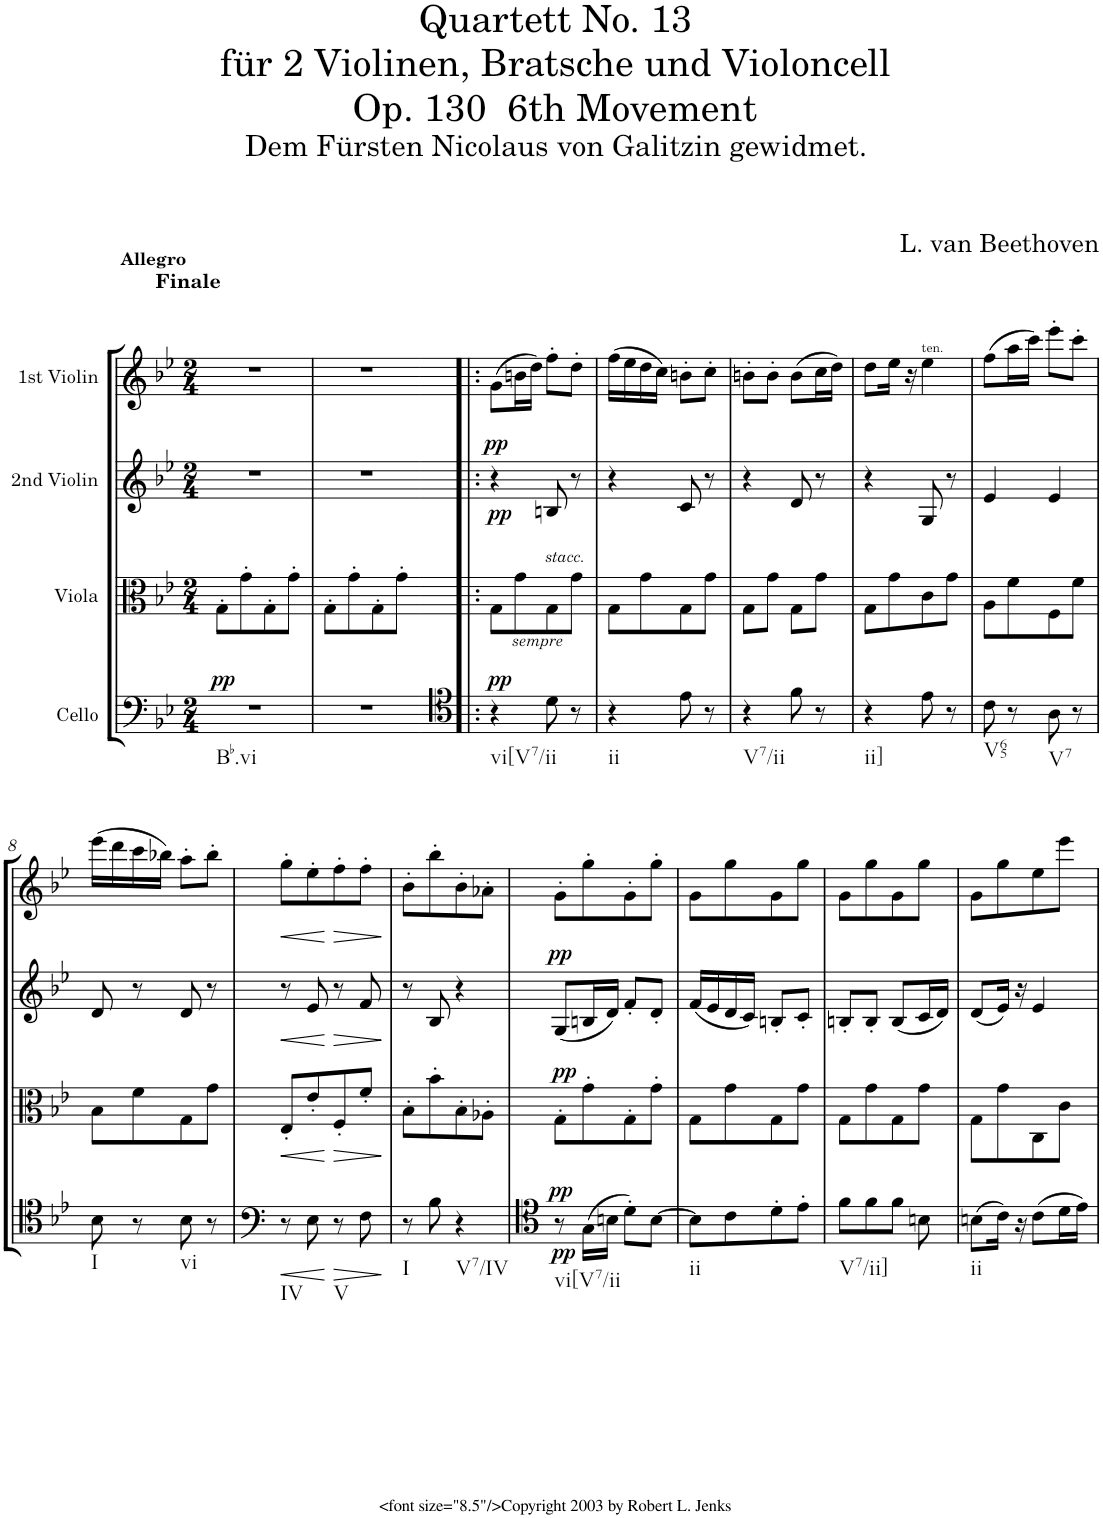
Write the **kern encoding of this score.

**kern	**dynam	**kern	**dynam	**kern	**dynam	**kern	**dynam
*part4	*part4	*part3	*part3	*part2	*part2	*part1	*part1
*staff4	*staff4	*staff3	*staff3	*staff2	*staff2	*staff1	*staff1
*I"Cello	*	*I"Viola	*	*I"2nd Violin	*	*I"1st Violin	*
*	*	*I'Vla	*	*I'Vln	*	*I'Vln	*
*clefF4	*	*clefC3	*	*clefG2	*	*clefG2	*
*k[b-e-]	*	*k[b-e-]	*	*k[b-e-]	*	*k[b-e-]	*
*B-:	*	*B-:	*	*B-:	*	*B-:	*
*M2/4	*	*M2/4	*	*M2/4	*	*M2/4	*
=1	=1	=1	=1	=1	=1	=1	=1
!	!	!	!	!	!	!LO:TX:a:B:t=Allegro	!
!	!	!	!	!	!	!LO:TX:a:B:t=Finale	!
!LO:TX:b:t=Bb.vi	!	!	!	!	!	!	!
!	!LO:DY:a	!	!	!	!	!	!
2r	pp	8G'\L	.	2r	.	2r	.
.	.	8g'\	.	.	.	.	.
.	.	8G'\	.	.	.	.	.
.	.	8g'\J	.	.	.	.	.
=2	=2	=2	=2	=2	=2	=2	=2
2r	.	8G'\L	.	2r	.	2r	.
.	.	8g'\	.	.	.	.	.
.	.	8G'\	.	.	.	.	.
.	.	8g'\J	.	.	.	.	.
=3!|:	=3!|:	=3!|:	=3!|:	=3!|:	=3!|:	=3!|:	=3!|:
!	!	!LO:TX:b:i:t=sempre	!	!	!	!	!
!LO:TX:b:t=vi[V7/ii	!	!	!	!	!	!	!
!	!LO:DY:a	!	!	!	!LO:DY:b	!	!
!	!	!	!	!	!LO:DY:n=1:a	!	!
4r	pp	8G\L	.	4r	pp pp	(8g\L	.
.	.	8g\	.	.	.	16bn\L	.
.	.	.	.	.	.	16dd\JJ)	.
!	!	!LO:TX:a:i:t=stacc.	!	!	!	!	!
8d\	.	8G\	.	8Bn/	.	8ff'\L	.
8r	.	8g\J	.	8r	.	8dd'\J	.
=4	=4	=4	=4	=4	=4	=4	=4
!LO:TX:b:t=ii	!	!	!	!	!	!	!
4r	.	8G\L	.	4r	.	(16ff\LL	.
.	.	.	.	.	.	16ee-\	.
.	.	8g\	.	.	.	16dd\	.
.	.	.	.	.	.	16cc\JJ)	.
8e-\	.	8G\	.	8c/	.	8bn'\L	.
8r	.	8g\J	.	8r	.	8cc'\J	.
=5	=5	=5	=5	=5	=5	=5	=5
!LO:TX:b:t=V7/ii	!	!	!	!	!	!	!
4r	.	8G\L	.	4r	.	8bn'\L	.
.	.	8g\J	.	.	.	8b'\J	.
8f\	.	8G\L	.	8d/	.	(8b\L	.
8r	.	8g\J	.	8r	.	16cc\L	.
.	.	.	.	.	.	16dd\JJ)	.
=6	=6	=6	=6	=6	=6	=6	=6
!LO:TX:b:t=ii]	!	!	!	!	!	!	!
4r	.	8G\L	.	4r	.	8dd\L	.
.	.	8g\	.	.	.	16ee-\Jk	.
.	.	.	.	.	.	16r	.
!	!	!	!	!	!	!LO:TX:a:t=ten.	!
8e-\	.	8c\	.	8G/	.	4ee-\	.
8r	.	8g\J	.	8r	.	.	.
=7	=7	=7	=7	=7	=7	=7	=7
!LO:TX:b:t=V65	!	!	!	!	!	!	!
8c\	.	8A\L	.	4e-/	.	(8ff\L	.
8r	.	8f\	.	.	.	16aa\L	.
.	.	.	.	.	.	16ccc\JJ)	.
!LO:TX:b:t=V7	!	!	!	!	!	!	!
8A\	.	8F\	.	4e-/	.	8eee-'\L	.
8r	.	8f\J	.	.	.	8ccc'\J	.
!!LO:LB:g=z
=8	=8	=8	=8	=8	=8	=8	=8
!LO:TX:b:t=I	!	!	!	!	!	!	!
8B-\	.	8B-\L	.	8d/	.	(16eee-\LL	.
.	.	.	.	.	.	16ddd\	.
8r	.	8f\	.	8r	.	16ccc\	.
.	.	.	.	.	.	16bb-X\JJ)	.
!LO:TX:b:t=vi	!	!	!	!	!	!	!
8B-\	.	8G\	.	8d/	.	8aa'\L	.
8r	.	8g\J	.	8r	.	8bb-'\J	.
=9	=9	=9	=9	=9	=9	=9	=9
!LO:TX:b:t=IV	!	!	!	!	!	!	!
!	!LO:HP:b	!	!LO:HP:b	!	!LO:HP:b	!	!LO:HP:b
8r	<	8E-'/L	<	8r	<	8gg'\L	<
8E-\	.	8e-'/	.	8e-/	.	8ee-'\	.
!LO:TX:b:t=V	!	!	!	!	!	!	!
!	!LO:HP:n=1:b	!	!LO:HP:n=1:b	!	!LO:HP:n=1:b	!	!LO:HP:n=1:b
8r	[ >	8F'/	[ >	8r	[ >	8ff'\	[ >
8F\	.	8f'/J	.	8f/	.	8ff'\J	.
.	]	.	]	.	]	.	]
=10	=10	=10	=10	=10	=10	=10	=10
!LO:TX:b:t=I	!	!	!	!	!	!	!
8r	.	8B-'\L	.	8r	.	8b-'\L	.
8B-\	.	8b-'\	.	8B-/	.	8bb-'\	.
!LO:TX:b:t=V7/IV	!	!	!	!	!	!	!
4r	.	8B-'\	.	4r	.	8b-'\	.
.	.	8A-X'\J	.	.	.	8a-X'\J	.
=11	=11	=11	=11	=11	=11	=11	=11
!LO:TX:b:t=vi[V7/ii	!	!	!	!	!	!	!
!	!LO:DY:b	!	!	!	!	!	!
!	!LO:DY:n=1:a	!	!LO:DY:a	!	!LO:DY:a	!	!
8r	pp pp	8G'\L	pp	(8G/L	pp	8g'\L	.
(16G\LL	.	8g'\	.	16Bn/L	.	8gg'\	.
16Bn\JJ	.	.	.	16d/JJ)	.	.	.
8d'\L)	.	8G'\	.	8f'/L	.	8g'\	.
[8B\J	.	8g'\J	.	8d'/J	.	8gg'\J	.
=12	=12	=12	=12	=12	=12	=12	=12
!LO:TX:b:t=ii	!	!	!	!	!	!	!
8B\L]	.	8G\L	.	(16f/LL	.	8g\L	.
.	.	.	.	16e-/	.	.	.
8c\	.	8g\	.	16d/	.	8gg\	.
.	.	.	.	16c/JJ)	.	.	.
8d'\	.	8G\	.	8Bn'/L	.	8g\	.
8e-'\J	.	8g\J	.	8c'/J	.	8gg\J	.
=13	=13	=13	=13	=13	=13	=13	=13
!LO:TX:b:t=V7/ii]	!	!	!	!	!	!	!
8f\L	.	8G\L	.	8Bn'/L	.	8g\L	.
8f\	.	8g\	.	8B'/J	.	8gg\	.
8f\J	.	8G\	.	(8B/L	.	8g\	.
8Bn\	.	8g\J	.	16c/L	.	8gg\J	.
.	.	.	.	16d/JJ)	.	.	.
=14	=14	=14	=14	=14	=14	=14	=14
!LO:TX:b:t=ii	!	!	!	!	!	!	!
(8Bn\L	.	8G\L	.	(8d/L	.	8g\L	.
16c\Jk)	.	8g\	.	16e-/Jk)	.	8gg\	.
16r	.	.	.	16r	.	.	.
(8c\L	.	8C\	.	4e-/	.	8ee-\	.
16d\L	.	8c\J	.	.	.	8eee-\J	.
16e-\JJ)	.	.	.	.	.	.	.
=	=	=	=	=	=	=	=
*-	*-	*-	*-	*-	*-	*-	*-
